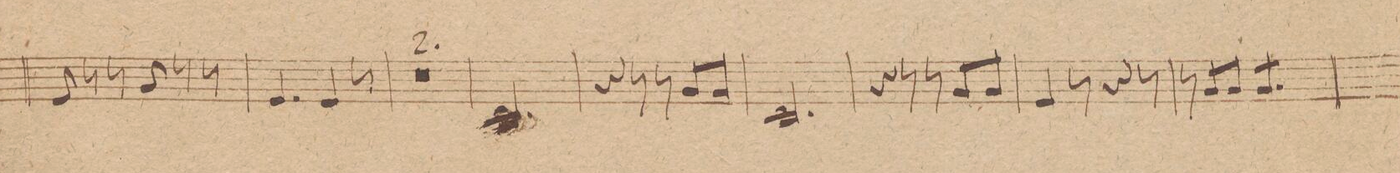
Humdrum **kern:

**kern
*I"Clarino 2do in C.
*clefG2
*k[]
*M6/8
8e/
8r
8r
8g/
8r
8r
=72
4.e/
4e/
8r
=73
1.r
=74
=75
2.c/
=76
4r
8r
8r
8g/L
8g/J
=77
2.c/
=78
4r
8r
8r
8g/L
8g/J
=79
4e/
8r
4r
8r
=80
8r
8g/L
8g/J
*tremolo
8g/L
8g/
8g/J
*Xtremolo
=81
*-
